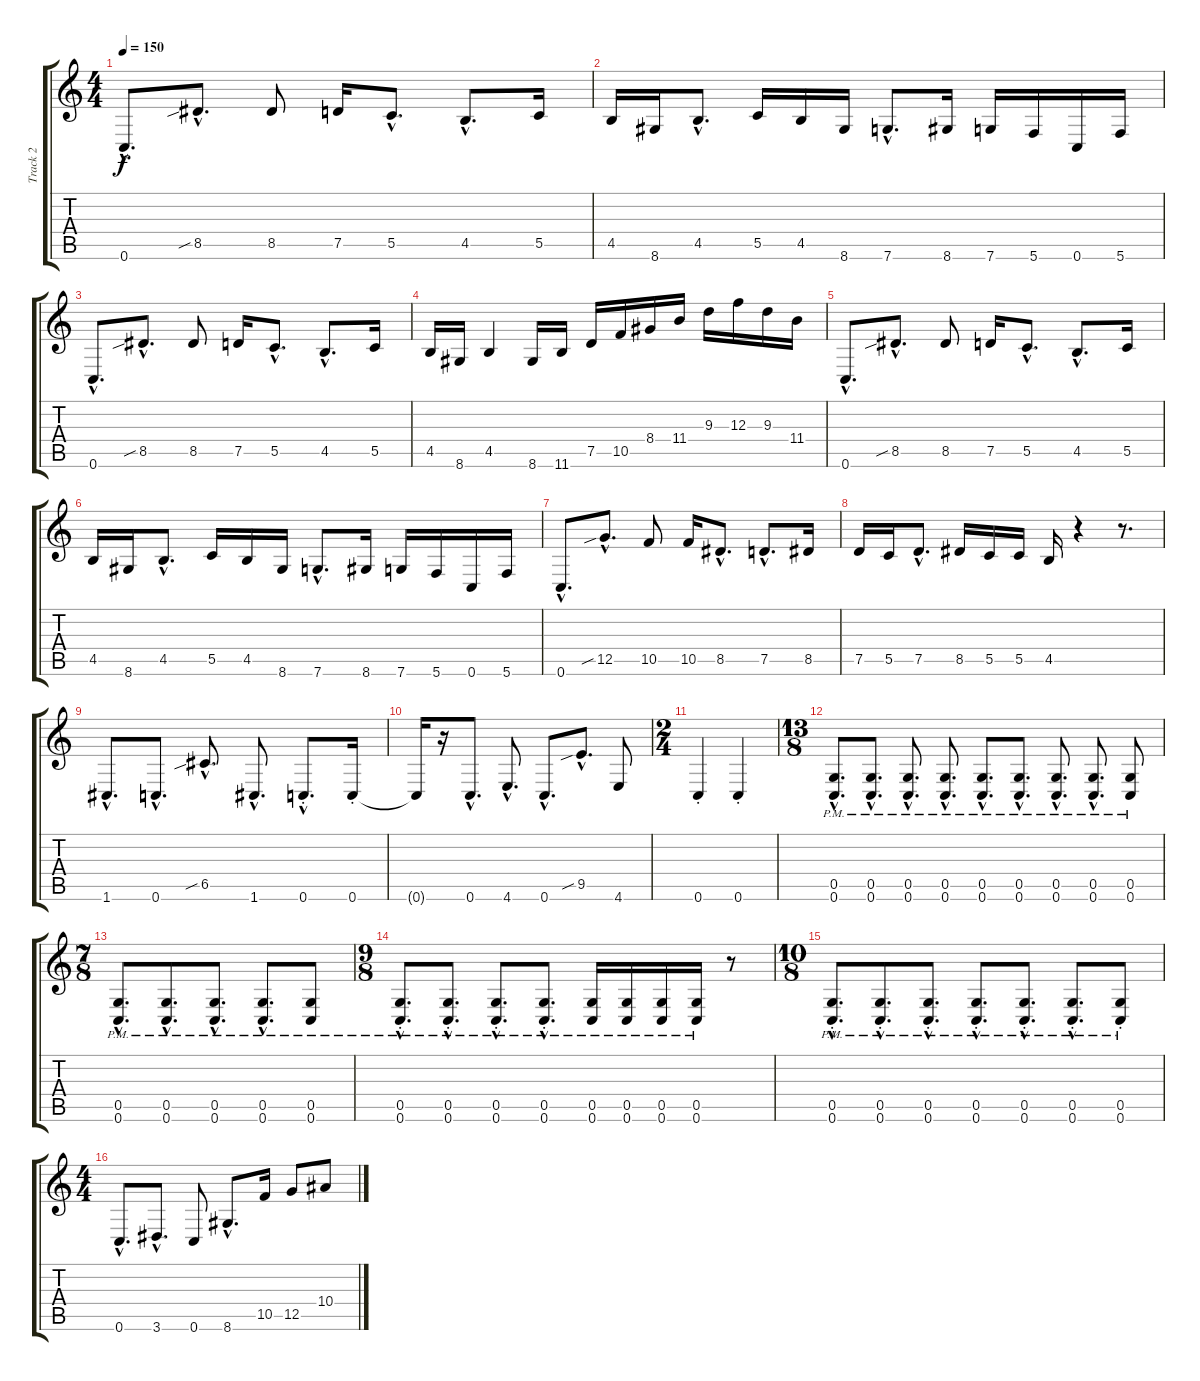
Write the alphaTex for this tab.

\track ("Track 2" "Track 2") {instrument distortionguitar}
\staff {score tabs}
\tuning (D4 A3 F3 C3 G2 C2) {hide}
\ts (4 4)
\tempo 150
\clef g2
\ks c
0.6{hac}.8{d dy f instrument distortionguitar} 8.5{sib hac}.8{d} 8.5.8 7.5.16 5.5{hac}.8{d} 4.5{hac}.8{d} 5.5.16 |
4.5.16 8.6.16 4.5{hac}.8{d} 5.5.16 4.5.16 8.6.16 7.6{hac}.8{d} 8.6.16 7.6.16 5.6.16 0.6.16 5.6.16 |
0.6{hac}.8{d} 8.5{sib hac}.8{d} 8.5.8 7.5.16 5.5{hac}.8{d} 4.5{hac}.8{d} 5.5.16 |
4.5.16 8.6.16 4.5.4 8.6.16 11.6.16 7.5.16 10.5.16 8.4.16 11.4.16 9.3.16 12.3.16 9.3.16 11.4.16 |
0.6{hac}.8{d} 8.5{sib hac}.8{d} 8.5.8 7.5.16 5.5{hac}.8{d} 4.5{hac}.8{d} 5.5.16 |
4.5.16 8.6.16 4.5{hac}.8{d} 5.5.16 4.5.16 8.6.16 7.6{hac}.8{d} 8.6.16 7.6.16 5.6.16 0.6.16 5.6.16 |
0.6{hac}.8{d} 12.5{sib hac}.8{d} 10.5.8 10.5.16 8.5{hac}.8{d} 7.5{hac}.8{d} 8.5.16 |
7.5.16 5.5.16 7.5{hac}.8{d} 8.5.16 5.5.16 5.5.16 4.5.16 r.4 r.8{d} |
1.6{hac}.8{d} 0.6{hac}.8{d} 6.5{sib hac}.8{d} 1.6{hac}.8{d} 0.6{hac st}.8{d} 0.6{st}.16 |
0.6{t}.16 r.16 0.6{hac}.8{d} 4.6{hac}.8{d} 0.6{hac}.8{d} 9.5{sib hac}.8{d} 4.6.8 |
\ts (2 4)
0.6{st}.4 0.6{st}.4 |
\ts (13 8)
(0.5{hac pm} 0.6{hac pm}).8{d} (0.5{hac pm} 0.6{hac pm}).8{d} (0.5{hac pm} 0.6{hac pm}).8{d} (0.5{hac pm} 0.6{hac pm}).8{d} (0.5{hac pm} 0.6{hac pm}).8{d} (0.5{hac pm} 0.6{hac pm}).8{d} (0.5{hac pm} 0.6{hac pm}).8{d} (0.5{hac pm} 0.6{hac pm}).8{d} (0.5{pm} 0.6{pm}).8 |
\ts (7 8)
(0.5{hac pm} 0.6{hac pm}).8{d} (0.5{hac pm} 0.6{hac pm}).8{d} (0.5{hac pm} 0.6{hac pm}).8{d} (0.5{hac pm} 0.6{hac pm}).8{d} (0.5{pm} 0.6{pm}).8 |
\ts (9 8)
(0.5{hac pm st} 0.6{hac pm st}).8{d} (0.5{hac pm st} 0.6{hac pm st}).8{d} (0.5{hac pm st} 0.6{hac pm st}).8{d} (0.5{hac pm st} 0.6{hac pm st}).8{d} (0.5{pm} 0.6{pm}).16 (0.5{pm} 0.6{pm}).16 (0.5{pm} 0.6{pm}).16 (0.5{pm} 0.6{pm}).16 r.8 |
\ts (10 8)
(0.5{hac pm st} 0.6{hac pm st}).8{d} (0.5{hac pm st} 0.6{hac pm st}).8{d} (0.5{hac pm st} 0.6{hac pm st}).8{d} (0.5{hac pm st} 0.6{hac pm st}).8{d} (0.5{hac pm st} 0.6{hac pm st}).8{d} (0.5{hac pm st} 0.6{hac pm st}).8{d} (0.5{pm st} 0.6{pm st}).8 |
\ts (4 4)
0.6{hac}.8{d} 3.6{hac}.8{d} 0.6.8 8.6{hac}.8{d} 10.5.16 12.5.8 10.4.8
